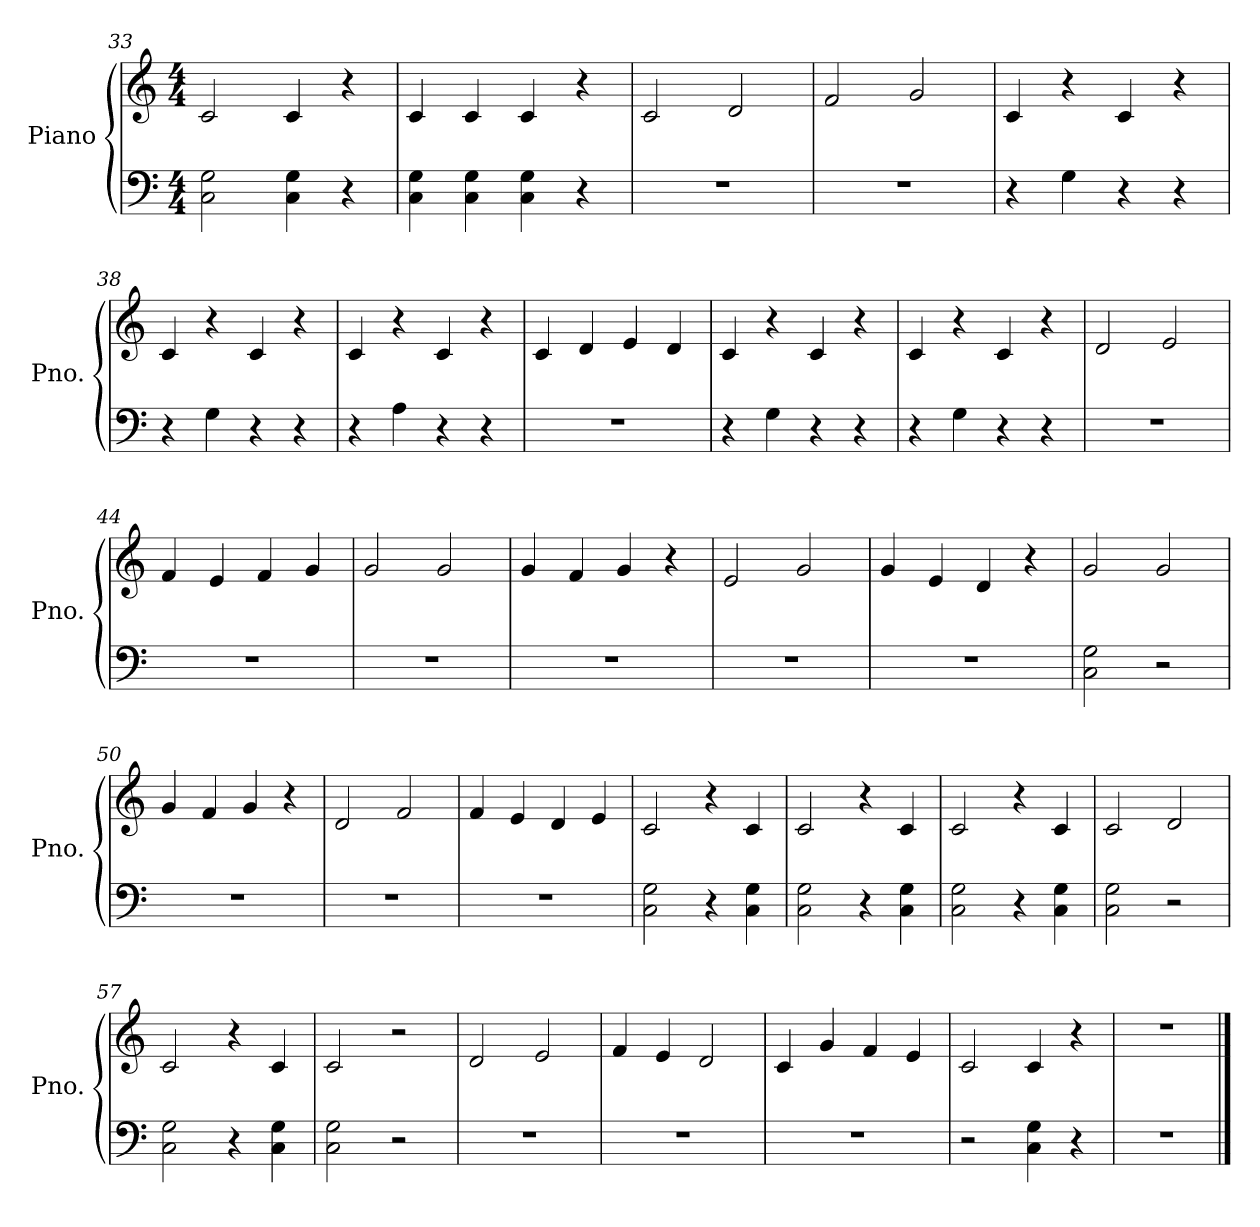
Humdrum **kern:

**kern	**kern
*part1	*part1
*staff2	*staff1
*I"Piano	*
*I'Pno.	*
!!LO:LB:g=z
*clefF4	*clefG2
*k[]	*k[]
*M4/4	*M4/4
=33	=33
2C\<< 2G\<<	2c/
4C\ 4G\	4c/
4r	4r
=34	=34
4C\<< 4G\<<	4c/
4C\ 4G\	4c/
4C\ 4G\	4c/
4r	4r
=35	=35
1r	2c/
.	2d/
=36	=36
1r	2f/
.	2g/
!!LO:LB:g=z
=37	=37
4r	4c/
4G<\	4r
4r	4c/
4r	4r
=38	=38
4r	4c/
4G<\	4r
4r	4c/
4r	4r
=39	=39
4r	4c/
4A<\	4r
4r	4c/
4r	4r
=40	=40
1r	4c/
.	4d/
.	4e/
.	4d/
!!LO:LB:g=z
=41	=41
4r	4c/
4G<\	4r
4r	4c/
4r	4r
=42	=42
4r	4c/
4G<\	4r
4r	4c/
4r	4r
=43	=43
1r	2d/
.	2e/
=44	=44
1r	4f/
.	4e/
.	4f/
.	4g/
!!LO:LB:g=z
=45	=45
1r	2g/
.	2g/
=46	=46
1r	4g/
.	4f/
.	4g/
.	4r
=47	=47
1r	2e/
.	2g/
=48	=48
1r	4g/
.	4e/
.	4d/
.	4r
!!LO:LB:g=z
=49	=49
2C\<< 2G\<<	2g/
2r	2g/
=50	=50
1r	4g/
.	4f/
.	4g/
.	4r
=51	=51
1r	2d/
.	2f/
=52	=52
1r	4f/
.	4e/
.	4d/
.	4e/
!!LO:LB:g=z
=53	=53
2C\<< 2G\<<	2c/
4r	4r
4C\<< 4G\<<	4c/
=54	=54
2C\<< 2G\<<	2c/
4r	4r
4C\<< 4G\<<	4c/
=55	=55
2C\<< 2G\<<	2c/
4r	4r
4C\<< 4G\<<	4c/
=56	=56
2C\<< 2G\<<	2c/
2r	2d/
!!LO:LB:g=z
=57	=57
2C\<< 2G\<<	2c/
4r	4r
4C\<< 4G\<<	4c/
=58	=58
2C\<< 2G\<<	2c/
2r	2r
=59	=59
1r	2d/
.	2e/
=60	=60
1r	4f/
.	4e/
.	2d/
!!LO:LB:g=z
=61	=61
1r	4c/
.	4g/
.	4f/
.	4e/
=62	=62
2r	2c/
4C\<< 4G\<<	4c/
4r	4r
=63	=63
1r	1r
==	==
*-	*-
